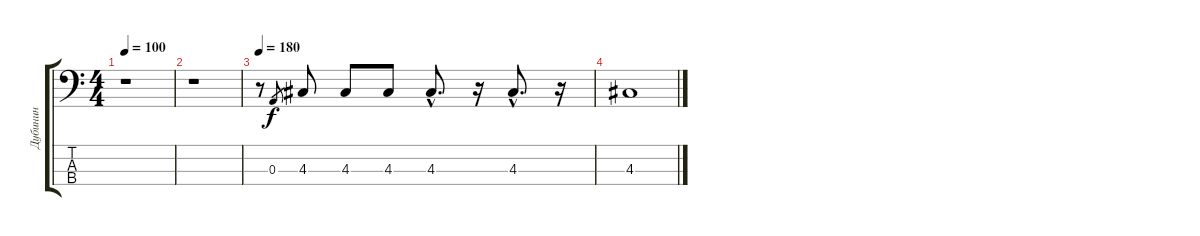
\track ("Дубинин" "Дубинин") {instrument electricbasspick}
\staff {score tabs}
\tuning (G2 D2 A1 E1) {hide}
\ts (4 4)
\tempo 100
\clef f4
\ks c
r.1{dy f} |
r.1 |
\tempo 180
r.8 0.3.8{gr} 4.3.8 4.3.8 4.3.8 4.3{hac}.8{d} r.16 4.3{hac}.8{d} r.16 |
4.3.1
